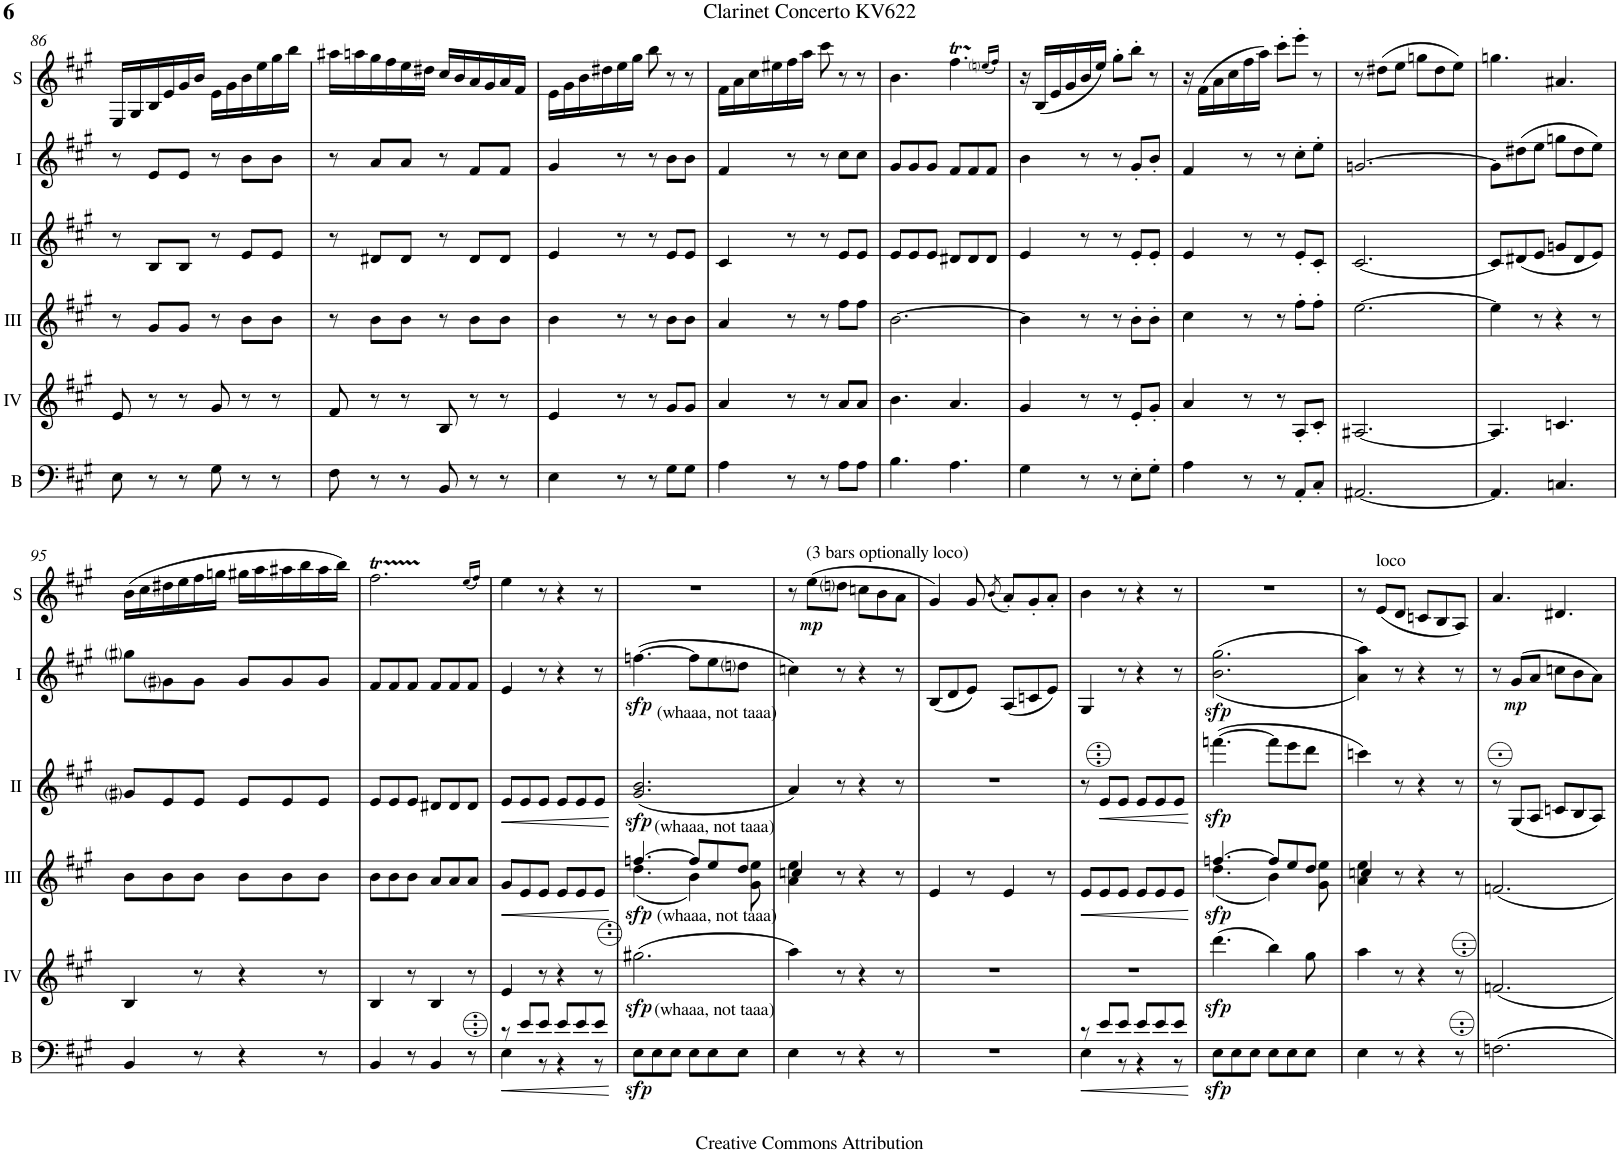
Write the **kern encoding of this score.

**kern	**dynam	**kern	**dynam	**kern	**dynam	**kern	**dynam	**kern	**dynam	**kern	**dynam
*part6	*part6	*part5	*part5	*part4	*part4	*part3	*part3	*part2	*part2	*part1	*part1
*staff6	*staff6	*staff5	*staff5	*staff4	*staff4	*staff3	*staff3	*staff2	*staff2	*staff1	*staff1
*I"Bass	*	*I"Acc. 4	*	*I"Acc. 3	*	*I"Acc. 2	*	*I"Acc. 1	*	*I"Solo bayan	*
*I'B	*	*	*	*	*	*	*	*	*	*I'S	*
!!LO:PB:g=z
*clefF4	*	*clefG2	*	*clefG2	*	*clefG2	*	*clefG2	*	*clefG2	*
*Trd7c12	*	*Trd7c12	*	*Trd7c12	*	*	*	*	*	*	*
*k[f#c#g#]	*	*k[f#c#g#]	*	*k[f#c#g#]	*	*k[f#c#g#]	*	*k[f#c#g#]	*	*k[f#c#g#]	*
*M6/8	*	*M6/8	*	*M6/8	*	*M6/8	*	*M6/8	*	*M6/8	*
=86	=86	=86	=86	=86	=86	=86	=86	=86	=86	=86	=86
8E\	.	8e/	.	8r	.	8r	.	8r	.	16E/LL	.
.	.	.	.	.	.	.	.	.	.	16G#/	.
8r	.	8r	.	8g#/L	.	8B/L	.	8e/L	.	16B/	.
.	.	.	.	.	.	.	.	.	.	16e/	.
8r	.	8r	.	8g#/J	.	8B/J	.	8e/J	.	16g#/	.
.	.	.	.	.	.	.	.	.	.	16b/JJ	.
8G#\	.	8g#/	.	8r	.	8r	.	8r	.	16e\LL	.
.	.	.	.	.	.	.	.	.	.	16g#\	.
8r	.	8r	.	8b\L	.	8e/L	.	8b\L	.	16b\	.
.	.	.	.	.	.	.	.	.	.	16ee\	.
8r	.	8r	.	8b\J	.	8e/J	.	8b\J	.	16gg#\	.
.	.	.	.	.	.	.	.	.	.	16bb\JJ	.
=87	=87	=87	=87	=87	=87	=87	=87	=87	=87	=87	=87
8F#\	.	8f#/	.	8r	.	8r	.	8r	.	16aa#X\LL	.
.	.	.	.	.	.	.	.	.	.	16aan\	.
8r	.	8r	.	8b\L	.	8d#X/L	.	8a/L	.	16gg#\	.
.	.	.	.	.	.	.	.	.	.	16ff#\	.
8r	.	8r	.	8b\J	.	8d#/J	.	8a/J	.	16ee\	.
.	.	.	.	.	.	.	.	.	.	16dd#X\JJ	.
8BB/	.	8B/	.	8r	.	8r	.	8r	.	16cc#/LL	.
.	.	.	.	.	.	.	.	.	.	16b/	.
8r	.	8r	.	8b\L	.	8d#/L	.	8f#/L	.	16a/	.
.	.	.	.	.	.	.	.	.	.	16g#/	.
8r	.	8r	.	8b\J	.	8d#/J	.	8f#/J	.	16a/	.
.	.	.	.	.	.	.	.	.	.	16f#/JJ	.
=88	=88	=88	=88	=88	=88	=88	=88	=88	=88	=88	=88
4E\	.	4e/	.	4b\	.	4e/	.	4g#/	.	16e\LL	.
.	.	.	.	.	.	.	.	.	.	16g#\	.
.	.	.	.	.	.	.	.	.	.	16b\	.
.	.	.	.	.	.	.	.	.	.	16dd#X\	.
8r	.	8r	.	8r	.	8r	.	8r	.	16ee\	.
.	.	.	.	.	.	.	.	.	.	16gg#\JJ	.
8r	.	8r	.	8r	.	8r	.	8r	.	8bb\	.
8G#\L	.	8g#/L	.	8b\L	.	8e/L	.	8b\L	.	8r	.
8G#\J	.	8g#/J	.	8b\J	.	8e/J	.	8b\J	.	8r	.
=89	=89	=89	=89	=89	=89	=89	=89	=89	=89	=89	=89
4A\	.	4a/	.	4a/	.	4c#/	.	4f#/	.	16f#\LL	.
.	.	.	.	.	.	.	.	.	.	16a\	.
.	.	.	.	.	.	.	.	.	.	16cc#\	.
.	.	.	.	.	.	.	.	.	.	16ee#X\	.
8r	.	8r	.	8r	.	8r	.	8r	.	16ff#\	.
.	.	.	.	.	.	.	.	.	.	16aa\JJ	.
8r	.	8r	.	8r	.	8r	.	8r	.	8ccc#\	.
8A\L	.	8a/L	.	8ff#\L	.	8e/L	.	8cc#\L	.	8r	.
8A\J	.	8a/J	.	8ff#\J	.	8e/J	.	8cc#\J	.	8r	.
=90	=90	=90	=90	=90	=90	=90	=90	=90	=90	=90	=90
4.B\	.	4.b\	.	[2.b\	.	8e/L	.	8g#/L	.	4.b\	.
.	.	.	.	.	.	8e/	.	8g#/	.	.	.
.	.	.	.	.	.	8e/J	.	8g#/J	.	.	.
4.A\	.	4.a/	.	.	.	8d#X/L	.	8f#/L	.	4.ff#T\	.
.	.	.	.	.	.	8d#/	.	8f#/	.	.	.
.	.	.	.	.	.	8d#/J	.	8f#/J	.	.	.
.	.	.	.	.	.	.	.	.	.	(16qeeni/LL	.
.	.	.	.	.	.	.	.	.	.	16qff#/JJ)	.
=91	=91	=91	=91	=91	=91	=91	=91	=91	=91	=91	=91
4G#\	.	4g#/	.	4b\]	.	4e/	.	4b\	.	16r	.
.	.	.	.	.	.	.	.	.	.	(16B/LL	.
.	.	.	.	.	.	.	.	.	.	16e/	.
.	.	.	.	.	.	.	.	.	.	16g#/	.
8r	.	8r	.	8r	.	8r	.	8r	.	16b/	.
.	.	.	.	.	.	.	.	.	.	16ee/JJ)	.
8r	.	8r	.	8r	.	8r	.	8r	.	8gg#'\L	.
8E'\L	.	8e'/L	.	8b'\L	.	8e'/L	.	8g#'/L	.	8bb'\J	.
8G#'\J	.	8g#'/J	.	8b'\J	.	8e'/J	.	8b'/J	.	8r	.
=92	=92	=92	=92	=92	=92	=92	=92	=92	=92	=92	=92
4A\	.	4a/	.	4cc#\	.	4e/	.	4f#/	.	16r	.
.	.	.	.	.	.	.	.	.	.	(16f#\LL	.
.	.	.	.	.	.	.	.	.	.	16a\	.
.	.	.	.	.	.	.	.	.	.	16cc#\	.
8r	.	8r	.	8r	.	8r	.	8r	.	16ff#\	.
.	.	.	.	.	.	.	.	.	.	16aa\JJ)	.
8r	.	8r	.	8r	.	8r	.	8r	.	8ccc#'\L	.
8AA'/L	.	8A'/L	.	8ff#'\L	.	8e'/L	.	8cc#'\L	.	8eee'\J	.
8C#'/J	.	8c#'/J	.	8ff#'\J	.	8c#'/J	.	8ee'\J	.	8r	.
=93	=93	=93	=93	=93	=93	=93	=93	=93	=93	=93	=93
[2.AA#X/	.	[2.A#X/	.	[2.ee\	.	[2.c#/	.	[2.gn/	.	8r	.
.	.	.	.	.	.	.	.	.	.	(8dd#X\L	.
.	.	.	.	.	.	.	.	.	.	8ee\J	.
.	.	.	.	.	.	.	.	.	.	8ggn\L	.
.	.	.	.	.	.	.	.	.	.	8dd#\	.
.	.	.	.	.	.	.	.	.	.	8ee\J)	.
=94	=94	=94	=94	=94	=94	=94	=94	=94	=94	=94	=94
4.AA#/]	.	4.A#/]	.	4ee\]	.	8c#/L]	.	8g\L]	.	4.ggn\	.
.	.	.	.	.	.	(8d#X/	.	(8dd#X\	.	.	.
.	.	.	.	8r	.	8e/J	.	8ee\J	.	.	.
4.Cn/	.	4.cn/	.	4r	.	8gn/L	.	8ggn\L	.	4.a#X/	.
.	.	.	.	.	.	8d#/	.	8dd#\	.	.	.
.	.	.	.	8r	.	8e/J)	.	8ee\J)	.	.	.
!!LO:LB:g=z
=95	=95	=95	=95	=95	=95	=95	=95	=95	=95	=95	=95
4BB/	.	4B/	.	8b\L	.	8g#i/L	.	8gg#i\L	.	(16b\LL	.
.	.	.	.	.	.	.	.	.	.	16cc#\	.
.	.	.	.	8b\	.	8e/	.	8g#i\	.	16dd#X\	.
.	.	.	.	.	.	.	.	.	.	16ee\	.
8r	.	8r	.	8b\J	.	8e/J	.	8g#\J	.	16ff#\	.
.	.	.	.	.	.	.	.	.	.	16ggn\JJ	.
4r	.	4r	.	8b\L	.	8e/L	.	8g#/L	.	16gg#X\LL	.
.	.	.	.	.	.	.	.	.	.	16aa\	.
.	.	.	.	8b\	.	8e/	.	8g#/	.	16aa#X\	.
.	.	.	.	.	.	.	.	.	.	16bb\	.
8r	.	8r	.	8b\J	.	8e/J	.	8g#/J	.	16aa#\	.
.	.	.	.	.	.	.	.	.	.	16bb\JJ)	.
=96	=96	=96	=96	=96	=96	=96	=96	=96	=96	=96	=96
4BB/	.	4B/	.	8b\L	.	8e/L	.	8f#/L	.	2.ff#T\	.
.	.	.	.	8b\	.	8e/	.	8f#/	.	.	.
8r	.	8r	.	8b\J	.	8e/J	.	8f#/J	.	.	.
4BB/	.	4B/	.	8a/L	.	8d#X/L	.	8f#/L	.	.	.
.	.	.	.	8a/	.	8d#/	.	8f#/	.	.	.
8r	.	8r	.	8a/J	.	8d#/J	.	8f#/J	.	.	.
.	.	.	.	.	.	.	.	.	.	(16qee/LL	.
.	.	.	.	.	.	.	.	.	.	16qff#/JJ)	.
=97	=97	=97	=97	=97	=97	=97	=97	=97	=97	=97	=97
!	!LO:HP:b	!	!	!	!LO:HP:b	!	!LO:HP:b	!	!	!	!
*^	*	*	*	*	*	*	*	*	*	*	*
8r	4E\	<	4e/	.	8g#/L	<	8e/L	<	4e/	.	4ee\	.
8e/L	.	.	.	.	8e/	.	8e/	.	.	.	.	.
8e/J	8r	.	8r	.	8e/J	.	8e/J	.	8r	.	8r	.
8e/L	4r	.	4r	.	8e/L	.	8e/L	.	4r	.	4r	.
8e/	.	.	.	.	8e/	.	8e/	.	.	.	.	.
8e/J	8r	.	8r	.	8e/J	.	8e/J	.	8r	.	8r	.
*v	*v	*	*	*	*	*	*	*	*	*	*	*
.	[	.	.	.	[	.	[	.	.	.	.
=98	=98	=98	=98	=98	=98	=98	=98	=98	=98	=98	=98
*	*	*	*	*^	*	*	*	*	*	*	*
!	!	!	!	!	!	!	!	!	!LO:TX:b:t=(whaaa, not taaa)	!	!	!
!	!	!	!	!	!	!	!LO:TX:b:t=(whaaa, not taaa)	!	!	!	!	!
!	!	!	!	!LO:TX:b:t=(whaaa, not taaa)	!	!	!	!	!	!	!	!
!	!	!LO:TX:b:t=(whaaa, not taaa)	!	!	!	!	!	!	!	!	!	!
!	!LO:DY:b	!	!LO:DY:b	!	!	!LO:DY:b	!	!LO:DY:b	!	!LO:DY:b	!	!
8E\L	sfp	(2.ggg#X\	sfp	[4.ffn/	(4.dd\	sfp	(2.g#/ 2.b/	sfp	([4.ffn\	sfp	2.r	.
8E\	.	.	.	.	.	.	.	.	.	.	.	.
8E\J	.	.	.	.	.	.	.	.	.	.	.	.
8E\L	.	.	.	8ff/L]	4b\)	.	.	.	8ff\L]	.	.	.
8E\	.	.	.	8ee/	.	.	.	.	8ee\	.	.	.
8E\J	.	.	.	8dd/J	8g#\ 8ee\	.	.	.	8ddni\J	.	.	.
=99	=99	=99	=99	=99	=99	=99	=99	=99	=99	=99	=99	=99
4E\	.	4aaa\)	.	4ccn/	4a\ 4ee\	.	4a/)	.	4ccn\)	.	8r	.
!	!	!	!	!	!	!	!	!	!	!	!LO:TX:a:t=(3 bars optionally loco)	!
!	!	!	!	!	!	!	!	!	!	!	!	!LO:DY:b
.	.	.	.	.	.	.	.	.	.	.	(8ee\L	mp
8r	.	8r	.	8r	2ryy	.	8r	.	8r	.	8ddni\J	.
4r	.	4r	.	4r	.	.	4r	.	4r	.	8ccn\L	.
.	.	.	.	.	.	.	.	.	.	.	8b\	.
8r	.	8r	.	8r	.	.	8r	.	8r	.	8a\J	.
*	*	*	*	*v	*v	*	*	*	*	*	*	*
=100	=100	=100	=100	=100	=100	=100	=100	=100	=100	=100	=100
2.r	.	2.r	.	4e/	.	2.r	.	(8B/L	.	4g#/)	.
.	.	.	.	.	.	.	.	8d/	.	.	.
.	.	.	.	8r	.	.	.	8e/J)	.	8g#/	.
.	.	.	.	.	.	.	.	.	.	(8qb/	.
.	.	.	.	4e/	.	.	.	(8A/L	.	8a'/L)	.
.	.	.	.	.	.	.	.	8cn/	.	8g#'/	.
.	.	.	.	8r	.	.	.	8e/J)	.	8a'/J	.
=101	=101	=101	=101	=101	=101	=101	=101	=101	=101	=101	=101
!	!LO:HP:b	!	!	!	!LO:HP:b	!	!	!	!	!	!
*^	*	*	*	*	*	*	*	*	*	*	*
8r	4E\	<	2.r	.	8e/L	<	8r	.	4G#/	.	4b\	.
!	!	!	!	!	!	!	!	!LO:HP:b	!	!	!	!
8e/L	.	.	.	.	8e/	.	8E/L	<	.	.	.	.
8e/J	8r	.	.	.	8e/J	.	8E/J	.	8r	.	8r	.
8e/L	4r	.	.	.	8e/L	.	8E/L	.	4r	.	4r	.
8e/	.	.	.	.	8e/	.	8E/	.	.	.	.	.
8e/J	8r	.	.	.	8e/J	.	8E/J	.	8r	.	8r	.
*v	*v	*	*	*	*	*	*	*	*	*	*	*
.	[	.	.	.	[	.	[	.	.	.	.
=102	=102	=102	=102	=102	=102	=102	=102	=102	=102	=102	=102
*	*	*	*	*^	*	*	*	*	*	*	*
!	!LO:DY:b	!	!LO:DY:b	!	!	!LO:DY:b	!	!LO:DY:b	!	!LO:DY:b	!	!
8E\L	sfp	(4.dddd\	sfp	[4.ffn/	(4.dd\	sfp	([4.ffn\	sfp	((<2.b\ 2.gg#\	sfp	2.r	.
8E\	.	.	.	.	.	.	.	.	.	.	.	.
8E\J	.	.	.	.	.	.	.	.	.	.	.	.
8E\L	.	4bbb\)	.	8ff/L]	4b\)	.	8ff\L]	.	.	.	.	.
8E\	.	.	.	8ee/	.	.	8ee\	.	.	.	.	.
8E\J	.	8ggg#\	.	8dd/J	8g#\ 8ee\	.	8dd\J	.	.	.	.	.
=103	=103	=103	=103	=103	=103	=103	=103	=103	=103	=103	=103	=103
4E\	.	4aaa\	.	4ccn/	4a\ 4ee\	.	4ccn\)	.	4a\ 4aa\))	.	8r	.
!	!	!	!	!	!	!	!	!	!	!	!LO:TX:a:t=loco	!
.	.	.	.	.	.	.	.	.	.	.	(8E/L	.
8r	.	8r	.	8r	2ryy	.	8r	.	8r	.	8D/J	.
4r	.	4r	.	4r	.	.	4r	.	4r	.	8Cn/L	.
.	.	.	.	.	.	.	.	.	.	.	8BB/	.
8r	.	8r	.	8r	.	.	8r	.	8r	.	8AA/J)	.
*	*	*	*	*v	*v	*	*	*	*	*	*	*
=104	=104	=104	=104	=104	=104	=104	=104	=104	=104	=104	=104
2.Fn\	.	2.fn/	.	2.fn/	.	8r	.	8r	.	4.A/	.
!	!	!	!	!	!	!	!	!	!LO:DY:b	!	!
.	.	.	.	.	.	(8G#/L	.	(8g#/L	mp	.	.
.	.	.	.	.	.	8A/J	.	8a/J	.	.	.
.	.	.	.	.	.	8cn/L	.	8ccn\L	.	4.D#X/	.
.	.	.	.	.	.	8B/	.	8b\	.	.	.
.	.	.	.	.	.	8A/J)	.	8a\J)	.	.	.
=	=	=	=	=	=	=	=	=	=	=	=
*-	*-	*-	*-	*-	*-	*-	*-	*-	*-	*-	*-
